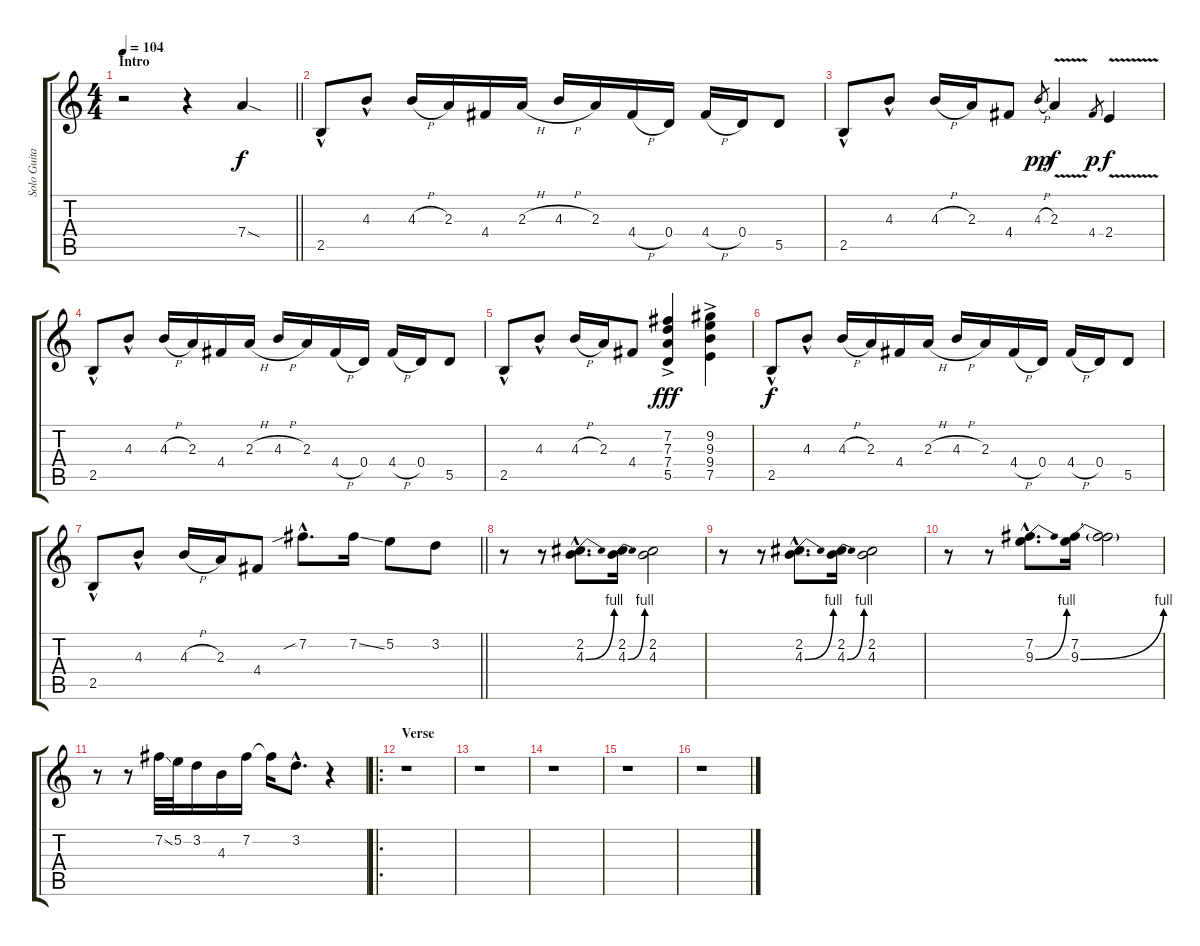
\track ("Solo Guitar" "Solo Guita") {instrument overdrivenguitar}
\staff {score tabs}
\tuning (E4 B3 G3 D3 A2 E2) {hide}
\ts (4 4)
\section ("" "Intro")
\tempo 104
\clef g2
\barLineRight lightlight
\ks c
r.2{dy f instrument overdrivenguitar} r.4 7.4{sod}.4 |
2.5{hac}.8 4.3{hac}.8 4.3{h}.16 2.3.16 4.4.16 2.3{h}.16 4.3{h}.16 2.3.16 4.4{h}.16 0.4.16 4.4{h}.16 0.4.16 5.5.8 |
2.5{hac}.8 4.3{hac}.8 4.3{h}.16 2.3.16 4.4.8 4.3{h}.8{gr dy pp} 2.3{v}.4{dy f} 4.4.8{gr dy p} 2.4{v}.4{dy f} |
2.5{hac}.8 4.3{hac}.8 4.3{h}.16 2.3.16 4.4.16 2.3{h}.16 4.3{h}.16 2.3.16 4.4{h}.16 0.4.16 4.4{h}.16 0.4.16 5.5.8 |
2.5{hac}.8 4.3{hac}.8 4.3{h}.16 2.3.16 4.4.8 (7.2{ac} 7.3{ac} 7.4{ac} 5.5{ac}).4{dy fff} (9.2{ac} 9.3{ac} 9.4{ac} 7.5{ac}).4 |
2.5{hac}.8{dy f} 4.3{hac}.8 4.3{h}.16 2.3.16 4.4.16 2.3{h}.16 4.3{h}.16 2.3.16 4.4{h}.16 0.4.16 4.4{h}.16 0.4.16 5.5.8 |
\barLineRight lightlight
2.5{hac}.8 4.3{hac}.8 4.3{h}.16 2.3.16 4.4.8 7.2{sib hac}.8{d} 7.2{ss}.16 5.2.8 3.2.8 |
r.8 r.8 (2.2{hac} 4.3{be (bend 0 0 60 4) hac}).8{d} (2.2 4.3{be (bend 0 0 60 4)}).16 (2.2 4.3).2 |
r.8 r.8 (2.2{hac} 4.3{be (bend 0 0 60 4) hac}).8{d} (2.2 4.3{be (bend 0 0 60 4)}).16 (2.2 4.3).2 |
r.8 r.8 (7.2{hac} 9.3{be (bend 0 0 60 4) hac}).8{d} (7.2 9.3{be (bend 0 0 60 4)}).16 (7.2{t} 9.3{t}).2 |
r.8 r.8 7.2{ss}.32 5.2.32 3.2.16 4.3.16 7.2.16 7.2{t}.16 3.2{hac}.8{d} r.4 |
\ro
\section ("" "Verse")
r.1 |
r.1 |
r.1 |
r.1 |
r.1
